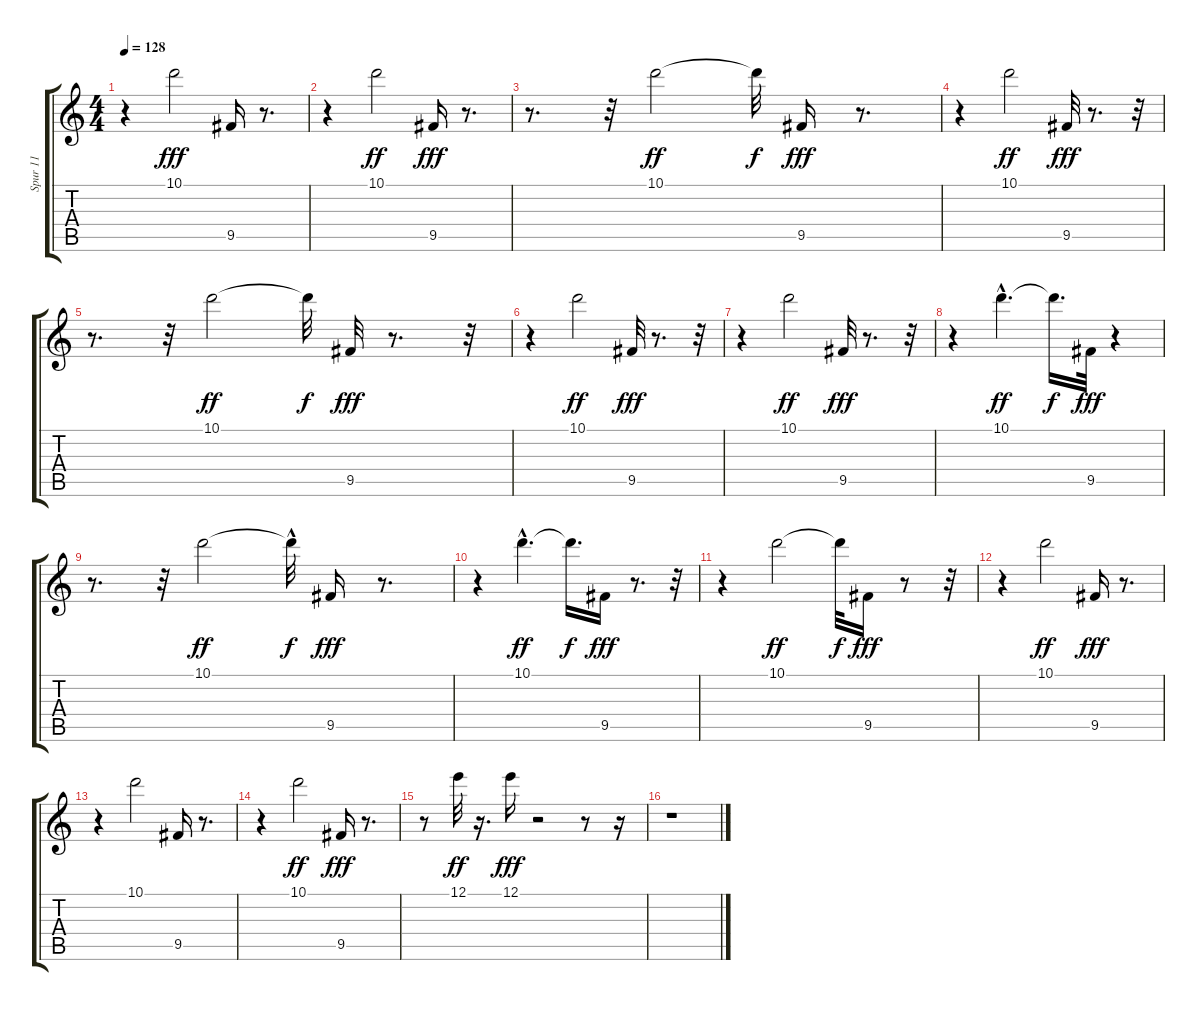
\track ("Spur 11" "Spur 11") {instrument acousticguitarnylon}
\staff {score tabs}
\tuning (E4 B3 G3 D3 A2 E2) {hide}
\ts (4 4)
\tempo 128
\clef g2
\ks c
r.4{dy fff} 10.1.2 9.5.16 r.8{d} |
r.4 10.1.2{dy ff} 9.5.16{dy fff} r.8{d} |
r.8{d} r.32 10.1.2{dy ff} 10.1{t}.32{dy f} 9.5.16{dy fff} r.8{d} |
r.4 10.1.2{dy ff} 9.5.32{dy fff} r.8{d} r.32 |
r.8{d} r.32 10.1.2{dy ff} 10.1{t}.32{dy f} 9.5.32{dy fff} r.8{d} r.32 |
r.4 10.1.2{dy ff} 9.5.32{dy fff} r.8{d} r.32 |
r.4 10.1.2{dy ff} 9.5.32{dy fff} r.8{d} r.32 |
r.4 10.1{hac}.4{d dy ff} 10.1{t}.16{d dy f} 9.5.32{dy fff} r.4 |
r.8{d} r.32 10.1.2{dy ff} 10.1{hac t}.32{dy f} 9.5.16{dy fff} r.8{d} |
r.4 10.1{hac}.4{d dy ff} 10.1{t}.16{d dy f} 9.5.16{dy fff} r.8{d} r.32 |
r.4 10.1.2{dy ff} 10.1{t}.32{dy f} 9.5.16{dy fff} r.8 r.32 |
r.4 10.1.2{dy ff} 9.5.16{dy fff} r.8{d} |
r.4 10.1.2 9.5.16 r.8{d} |
r.4 10.1.2{dy ff} 9.5.16{dy fff} r.8{d} |
r.8 12.1.32{dy ff} r.16{d} 12.1.16{dy fff} r.2 r.8 r.16 |
r.1
